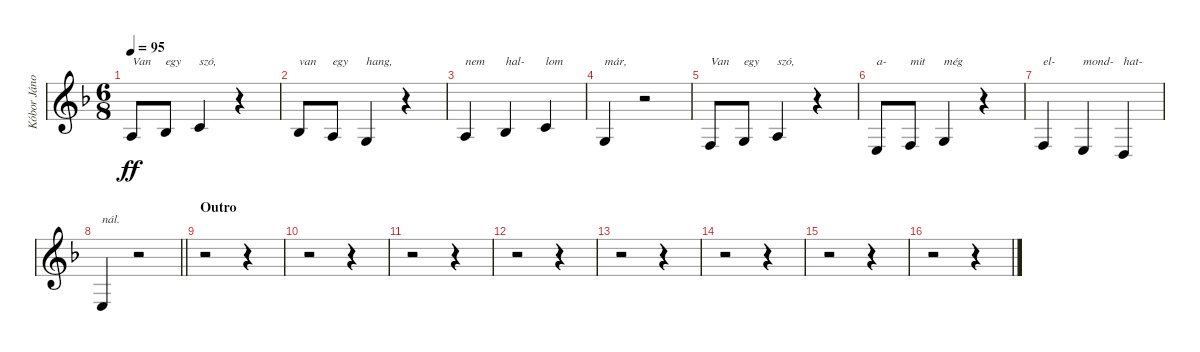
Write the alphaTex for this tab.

\track ("Kóbor János" "Kóbor Jáno") {instrument voiceoohs}
\staff {score}
\tuning (E4 B3 G3 D3 A2 E2) {hide}
\ts (6 8)
\tempo 95
\clef g2
\ks dminor
2.3.8{txt "Van" dy ff} 3.3.8{txt "egy"} 1.2.4{txt "szó,"} r.4 |
3.3.8{txt "van"} 2.3.8{txt "egy"} 0.3.4{txt "hang,"} r.4 |
2.3.4{txt "nem"} 3.3.4{txt "hal-"} 1.2.4{txt "lom"} |
0.3.4{txt "már,"} r.2 |
3.4.8{txt "Van"} 0.3.8{txt "egy"} 2.3.4{txt "szó,"} r.4 |
2.4.8{txt "a-"} 3.4.8{txt "mit"} 0.3.4{txt "még"} r.4 |
3.4.4{txt "el-"} 2.4.4{txt "mond-"} 0.4.4{txt "hat-"} |
\barLineRight lightlight
2.4.4{txt "nál."} r.2 |
\section ("" "Outro")
r.2 r.4 |
r.2 r.4 |
r.2 r.4 |
r.2 r.4 |
r.2 r.4 |
r.2 r.4 |
r.2 r.4 |
r.2 r.4
